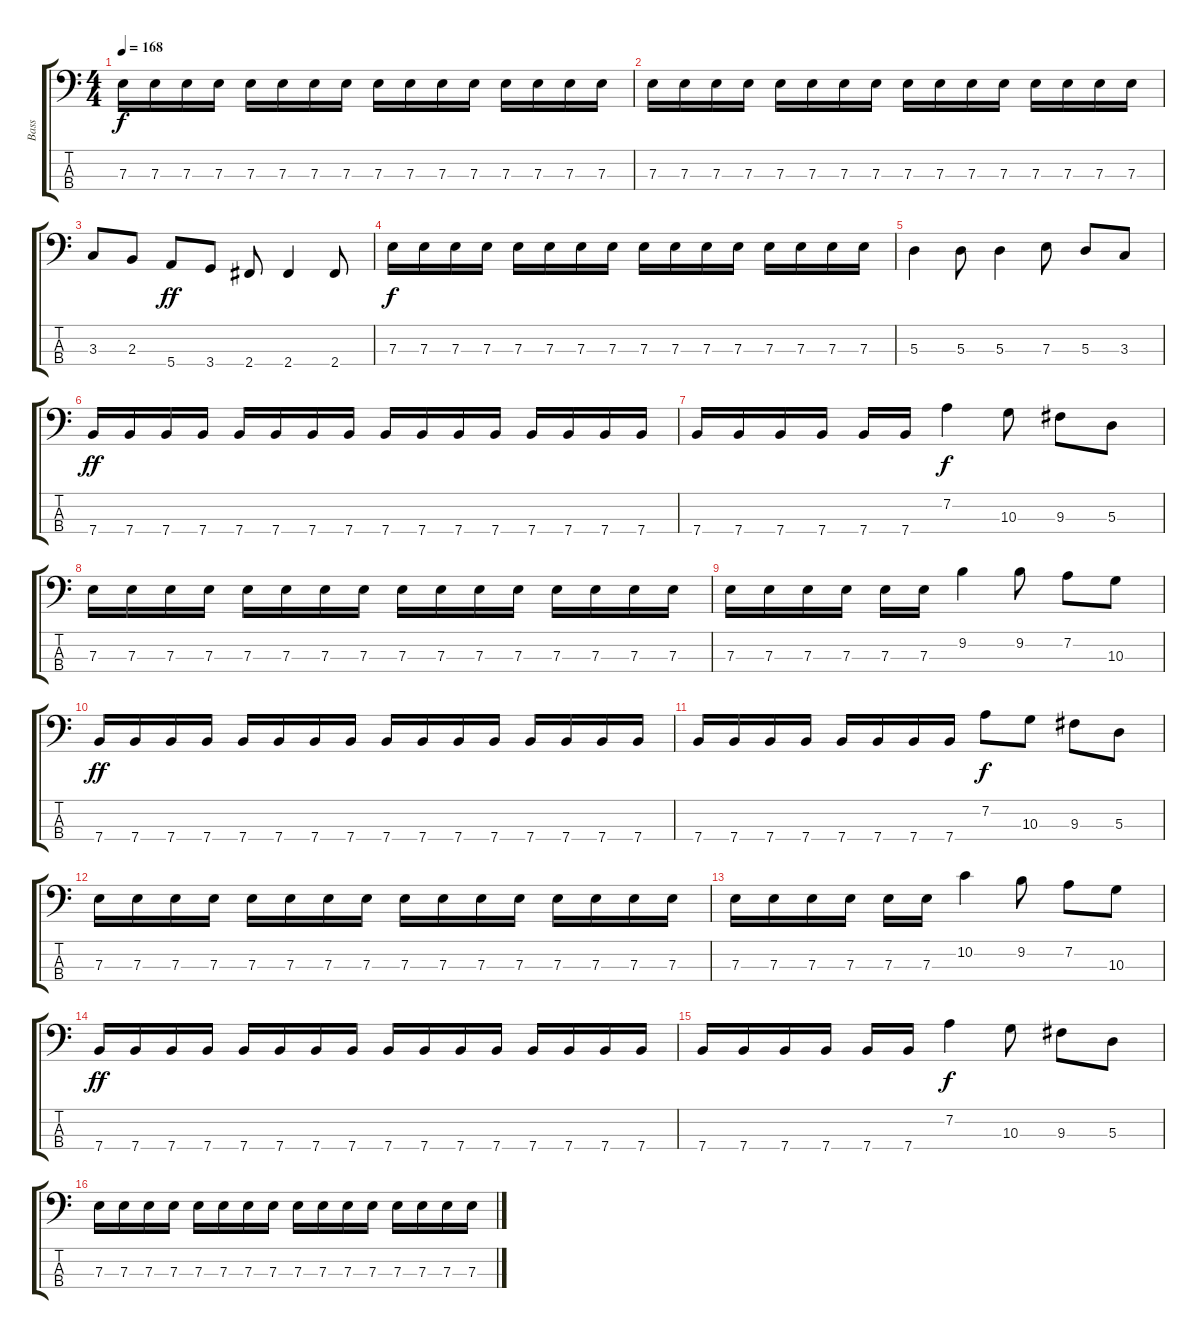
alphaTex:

\track ("Bass" "Bass") {instrument electricbasspick}
\staff {score tabs}
\tuning (G2 D2 A1 E1) {hide}
\ts (4 4)
\tempo 168
\clef f4
\ks c
7.3.16{dy f} 7.3.16 7.3.16 7.3.16 7.3.16 7.3.16 7.3.16 7.3.16 7.3.16 7.3.16 7.3.16 7.3.16 7.3.16 7.3.16 7.3.16 7.3.16 |
7.3.16 7.3.16 7.3.16 7.3.16 7.3.16 7.3.16 7.3.16 7.3.16 7.3.16 7.3.16 7.3.16 7.3.16 7.3.16 7.3.16 7.3.16 7.3.16 |
3.3.8 2.3.8 5.4.8{dy ff} 3.4.8 2.4.8 2.4.4 2.4.8 |
7.3.16{dy f} 7.3.16 7.3.16 7.3.16 7.3.16 7.3.16 7.3.16 7.3.16 7.3.16 7.3.16 7.3.16 7.3.16 7.3.16 7.3.16 7.3.16 7.3.16 |
5.3.4 5.3.8 5.3.4 7.3.8 5.3.8 3.3.8 |
7.4.16{dy ff} 7.4.16 7.4.16 7.4.16 7.4.16 7.4.16 7.4.16 7.4.16 7.4.16 7.4.16 7.4.16 7.4.16 7.4.16 7.4.16 7.4.16 7.4.16 |
7.4.16 7.4.16 7.4.16 7.4.16 7.4.16 7.4.16 7.2.4{dy f} 10.3.8 9.3.8 5.3.8 |
7.3.16 7.3.16 7.3.16 7.3.16 7.3.16 7.3.16 7.3.16 7.3.16 7.3.16 7.3.16 7.3.16 7.3.16 7.3.16 7.3.16 7.3.16 7.3.16 |
7.3.16 7.3.16 7.3.16 7.3.16 7.3.16 7.3.16 9.2.4 9.2.8 7.2.8 10.3.8 |
7.4.16{dy ff} 7.4.16 7.4.16 7.4.16 7.4.16 7.4.16 7.4.16 7.4.16 7.4.16 7.4.16 7.4.16 7.4.16 7.4.16 7.4.16 7.4.16 7.4.16 |
7.4.16 7.4.16 7.4.16 7.4.16 7.4.16 7.4.16 7.4.16 7.4.16 7.2.8{dy f} 10.3.8 9.3.8 5.3.8 |
7.3.16 7.3.16 7.3.16 7.3.16 7.3.16 7.3.16 7.3.16 7.3.16 7.3.16 7.3.16 7.3.16 7.3.16 7.3.16 7.3.16 7.3.16 7.3.16 |
7.3.16 7.3.16 7.3.16 7.3.16 7.3.16 7.3.16 10.2.4 9.2.8 7.2.8 10.3.8 |
7.4.16{dy ff} 7.4.16 7.4.16 7.4.16 7.4.16 7.4.16 7.4.16 7.4.16 7.4.16 7.4.16 7.4.16 7.4.16 7.4.16 7.4.16 7.4.16 7.4.16 |
7.4.16 7.4.16 7.4.16 7.4.16 7.4.16 7.4.16 7.2.4{dy f} 10.3.8 9.3.8 5.3.8 |
7.3.16 7.3.16 7.3.16 7.3.16 7.3.16 7.3.16 7.3.16 7.3.16 7.3.16 7.3.16 7.3.16 7.3.16 7.3.16 7.3.16 7.3.16 7.3.16
